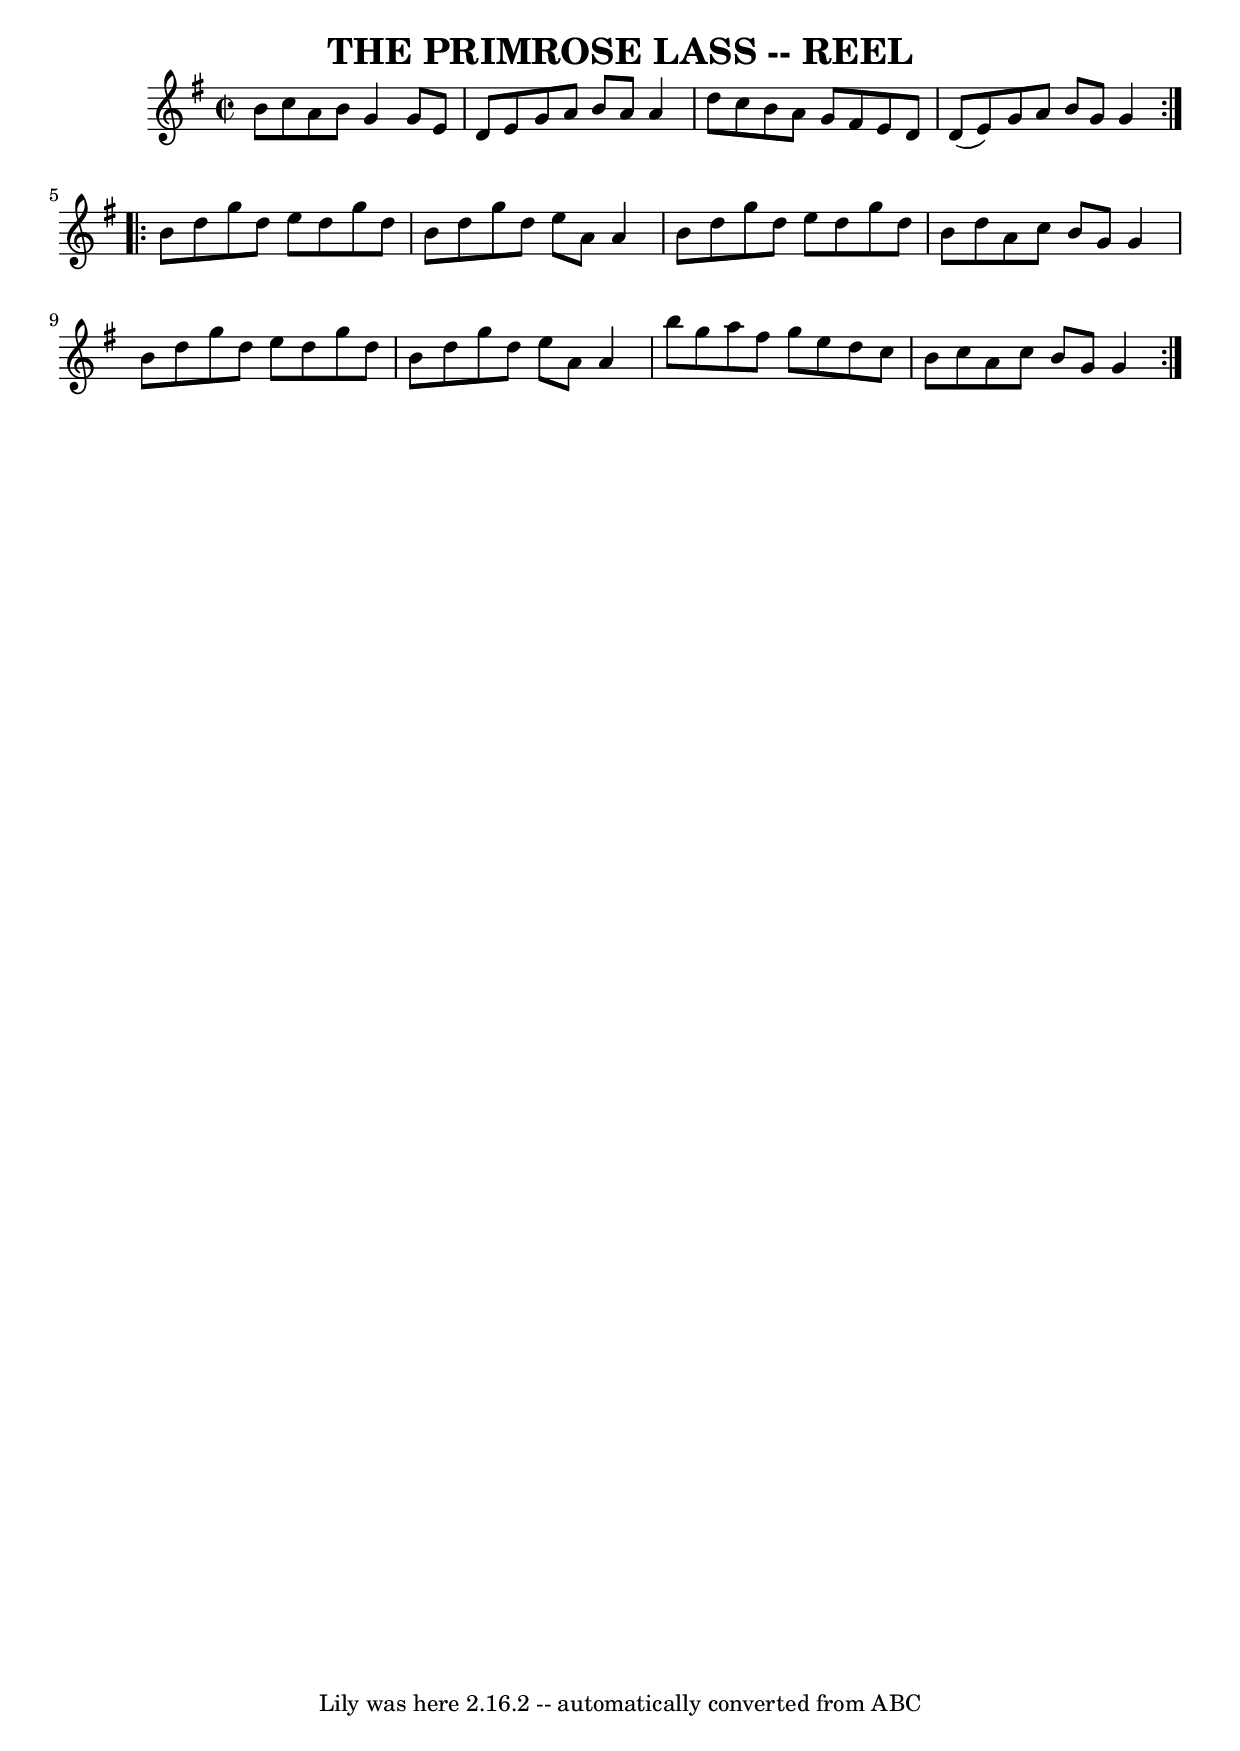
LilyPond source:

\version "2.16.2"
\include "Mammoth.ily"
\header {
	%% book = "Ryan's Mammoth Collection of Fiddle Tunes"
	crossRefNumber = "1"
	footnotes = ""
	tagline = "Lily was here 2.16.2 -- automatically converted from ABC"
	title = "THE PRIMROSE LASS -- REEL"
}
voicedefault =  {


\repeat volta 2 {
\override Staff.TimeSignature #'style = #'C
 \time 2/2 
\key g \major     |
 b'8 c''8 a'8 b'8 g'4 g'8 
 e'8    |
 d'8 e'8 g'8 a'8 b'8 a'8 a'4    |
  
 d''8 c''8 b'8 a'8 g'8 fis'8 e'8 d'8    |
 d'8 (
e'8) g'8 a'8 b'8 g'8 g'4    }     \repeat volta 2 { b'8    
d''8 g''8 d''8 e''8 d''8 g''8 d''8    |
 b'8 d''8  
 g''8 d''8 e''8 a'8 a'4    |
 b'8 d''8 g''8 d''8  
 e''8 d''8 g''8 d''8    |
 b'8 d''8 a'8 c''8 b'8  
 g'8 g'4        |
 b'8 d''8 g''8 d''8 e''8 d''8    
g''8 d''8    |
 b'8 d''8 g''8 d''8 e''8 a'8 a'4    
|
 b''8 g''8 a''8 fis''8 g''8 e''8 d''8 c''8    
|
 b'8 c''8 a'8 c''8 b'8 g'8 g'4    }   
}

\score{
    <<

	\context Staff="default"
	{
	    \voicedefault 
	}

    >>
	\layout {
	}
	\midi {}
}
